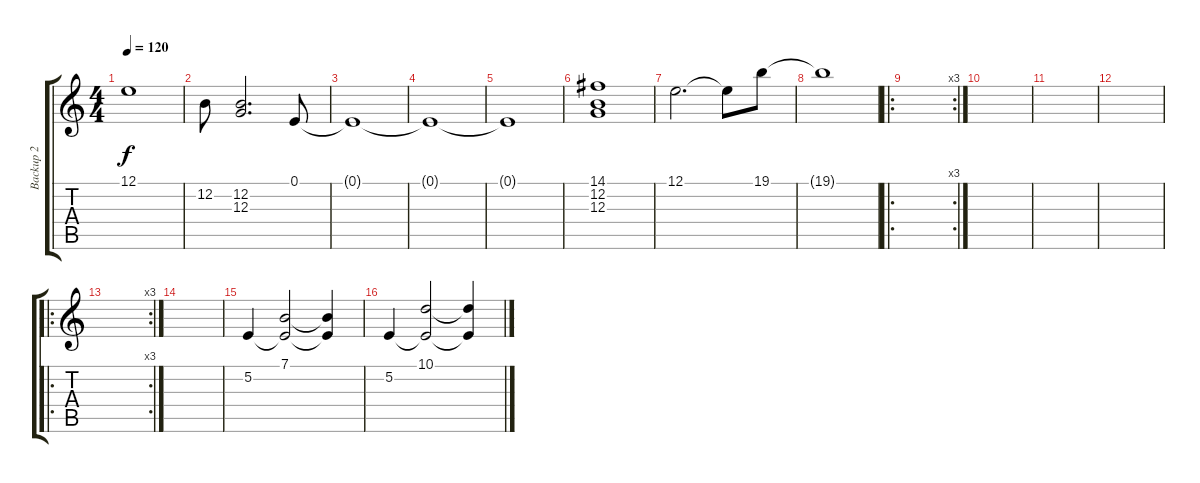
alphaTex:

\track ("Backup 2" "Backup 2") {instrument voiceoohs}
\staff {score tabs}
\tuning (E4 B3 G3 D3 A2 E2) {hide}
\ts (4 4)
\tempo 120
\clef g2
\ks c
12.1.1{dy f} |
12.2{t}.8 (12.2 12.3).2{d} 0.1.8 |
0.1{t}.1 |
0.1{t}.1 |
0.1{t}.1 |
(14.1 12.2 12.3).1 |
12.1.2{d} 12.1{t}.8 19.1.8 |
19.1{t}.1 |
\ro
\rc 3
|
|
|
|
\ro
\rc 3
|
|
5.2.4 (7.1 5.2{t}).2 (7.1{t} 5.2{t}).4 |
5.2.4 (10.1 5.2{t}).2 (10.1{t} 5.2{t}).4
